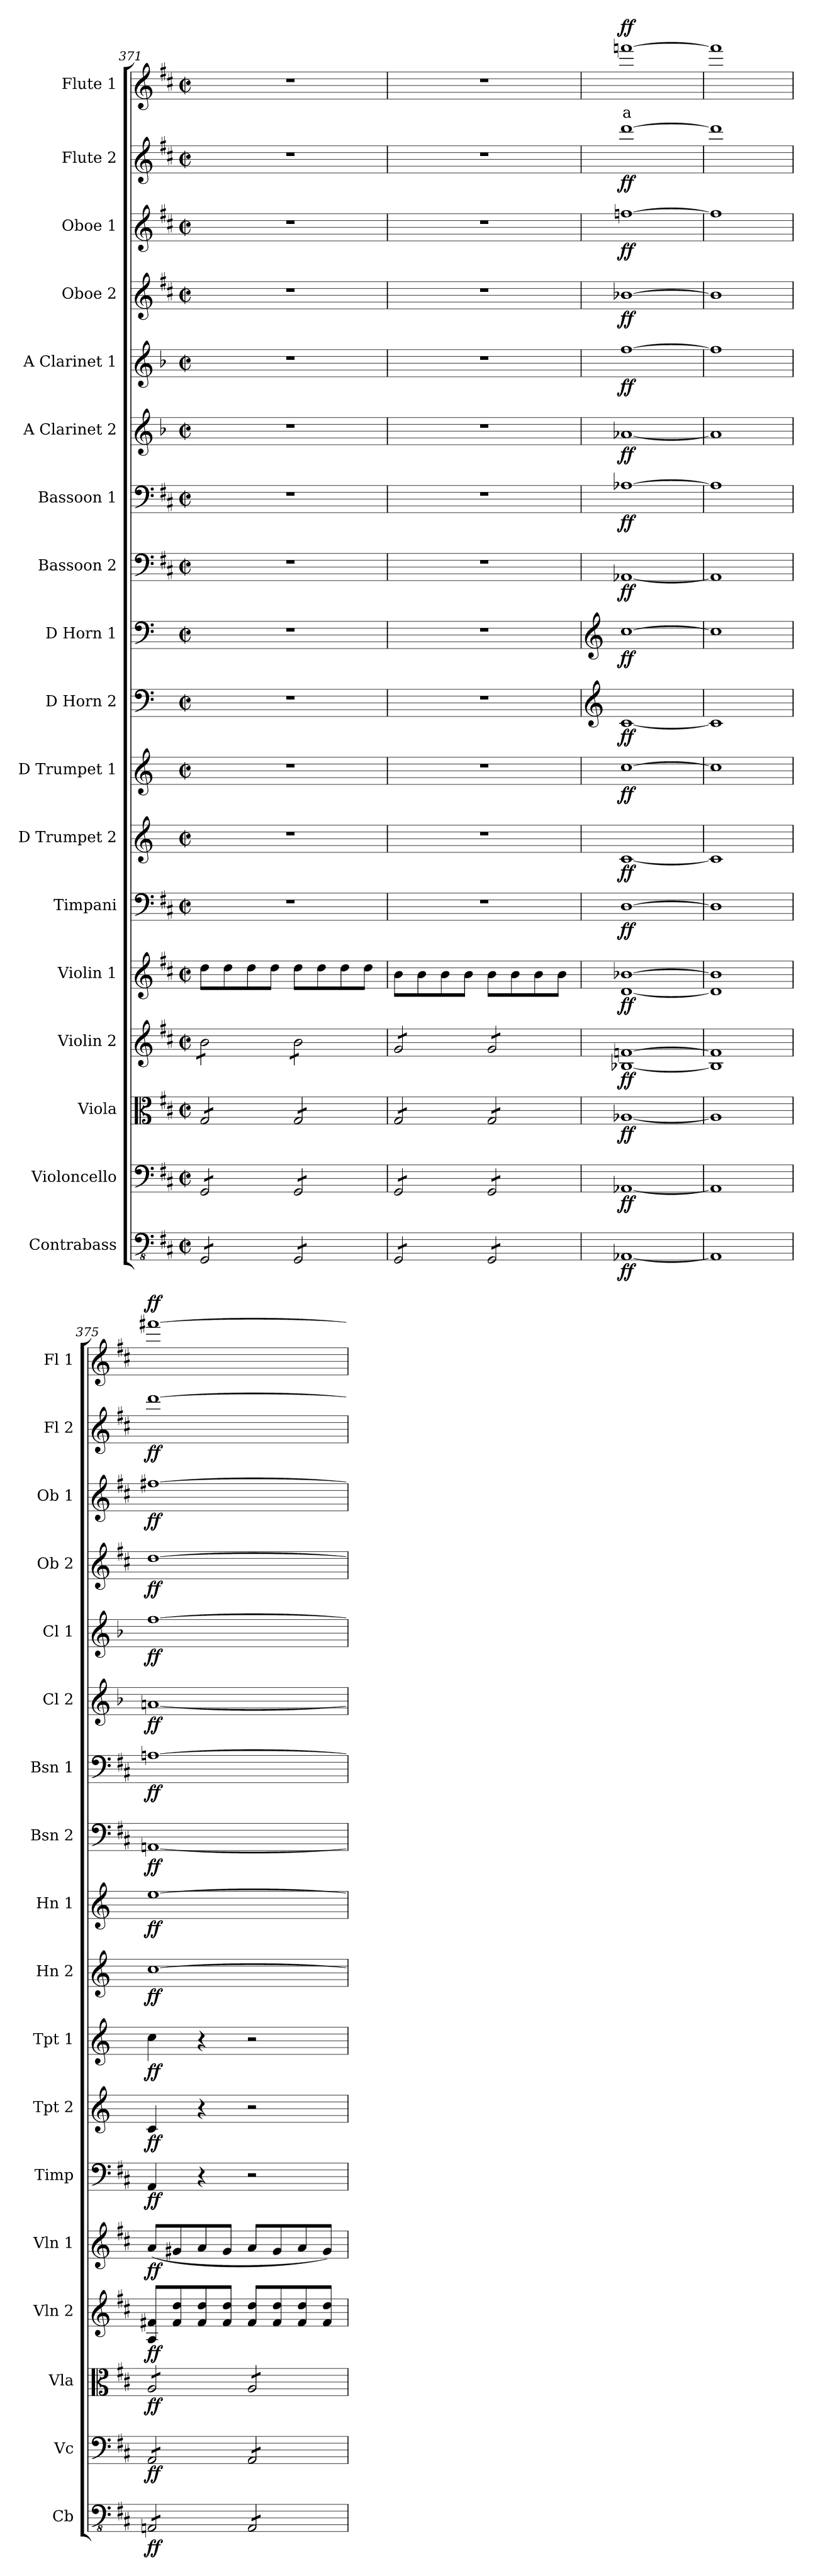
**kern	**dynam	**kern	**dynam	**kern	**dynam	**kern	**dynam	**kern	**dynam	**kern	**dynam	**kern	**dynam	**kern	**dynam	**kern	**dynam	**kern	**dynam	**kern	**dynam	**kern	**dynam	**kern	**dynam	**kern	**dynam	**kern	**dynam	**kern	**dynam	**kern	**dynam	**kern	**text	**dynam
*part18	*part18	*part17	*part17	*part16	*part16	*part15	*part15	*part14	*part14	*part13	*part13	*part12	*part12	*part11	*part11	*part10	*part10	*part9	*part9	*part8	*part8	*part7	*part7	*part6	*part6	*part5	*part5	*part4	*part4	*part3	*part3	*part2	*part2	*part1	*part1	*part1
*staff18	*staff18	*staff17	*staff17	*staff16	*staff16	*staff15	*staff15	*staff14	*staff14	*staff13	*staff13	*staff12	*staff12	*staff11	*staff11	*staff10	*staff10	*staff9	*staff9	*staff8	*staff8	*staff7	*staff7	*staff6	*staff6	*staff5	*staff5	*staff4	*staff4	*staff3	*staff3	*staff2	*staff2	*staff1	*staff1	*staff1
*I"Contrabass	*	*I"Violoncello	*	*I"Viola	*	*I"Violin 2	*	*I"Violin 1	*	*I"Timpani	*	*I"D Trumpet 2	*	*I"D Trumpet 1	*	*I"D Horn 2	*	*I"D Horn 1	*	*I"Bassoon 2	*	*I"Bassoon 1	*	*I"A Clarinet 2	*	*I"A Clarinet 1	*	*I"Oboe 2	*	*I"Oboe 1	*	*I"Flute 2	*	*I"Flute 1	*	*
*I'Cb	*	*I'Vc	*	*I'Vla	*	*I'Vln 2	*	*I'Vln 1	*	*I'Timp	*	*I'Tpt 2	*	*I'Tpt 1	*	*I'Hn 2	*	*I'Hn 1	*	*I'Bsn 2	*	*I'Bsn 1	*	*I'Cl 2	*	*I'Cl 1	*	*I'Ob 2	*	*I'Ob 1	*	*I'Fl 2	*	*I'Fl 1	*	*
*clefFv4	*	*clefF4	*	*clefC3	*	*clefG2	*	*clefG2	*	*clefF4	*	*clefG2	*	*clefG2	*	*clefF4	*	*clefF4	*	*clefF4	*	*clefF4	*	*clefG2	*	*clefG2	*	*clefG2	*	*clefG2	*	*clefG2	*	*clefG2	*	*
*	*	*	*	*	*	*	*	*	*	*	*	*ITrd-1c-2	*	*ITrd-1c-2	*	*ITrd6c10	*	*ITrd6c10	*	*	*	*	*	*ITrd2c3	*	*ITrd2c3	*	*	*	*	*	*	*	*	*	*
*k[f#c#]	*	*k[f#c#]	*	*k[f#c#]	*	*k[f#c#]	*	*k[f#c#]	*	*k[f#c#]	*	*k[f#c#]	*	*k[f#c#]	*	*k[f#c#]	*	*k[f#c#]	*	*k[f#c#]	*	*k[f#c#]	*	*k[f#c#]	*	*k[f#c#]	*	*k[f#c#]	*	*k[f#c#]	*	*k[f#c#]	*	*k[f#c#]	*	*
*M2/2	*	*M2/2	*	*M2/2	*	*M2/2	*	*M2/2	*	*M2/2	*	*M2/2	*	*M2/2	*	*M2/2	*	*M2/2	*	*M2/2	*	*M2/2	*	*M2/2	*	*M2/2	*	*M2/2	*	*M2/2	*	*M2/2	*	*M2/2	*	*
*met(c|)	*	*met(c|)	*	*met(c|)	*	*met(c|)	*	*met(c|)	*	*met(c|)	*	*met(c|)	*	*met(c|)	*	*met(c|)	*	*met(c|)	*	*met(c|)	*	*met(c|)	*	*met(c|)	*	*met(c|)	*	*met(c|)	*	*met(c|)	*	*met(c|)	*	*met(c|)	*	*
=371	=371	=371	=371	=371	=371	=371	=371	=371	=371	=371	=371	=371	=371	=371	=371	=371	=371	=371	=371	=371	=371	=371	=371	=371	=371	=371	=371	=371	=371	=371	=371	=371	=371	=371	=371	=371
*tremolo	*	*	*	*	*	*	*	*	*	*	*	*	*	*	*	*	*	*	*	*	*	*	*	*	*	*	*	*	*	*	*	*	*	*	*	*
*	*	*tremolo	*	*	*	*	*	*	*	*	*	*	*	*	*	*	*	*	*	*	*	*	*	*	*	*	*	*	*	*	*	*	*	*	*	*
*	*	*	*	*tremolo	*	*	*	*	*	*	*	*	*	*	*	*	*	*	*	*	*	*	*	*	*	*	*	*	*	*	*	*	*	*	*	*
*	*	*	*	*	*	*tremolo	*	*	*	*	*	*	*	*	*	*	*	*	*	*	*	*	*	*	*	*	*	*	*	*	*	*	*	*	*	*
8GGG/L	.	8GG/L	.	8G/L	.	8b\L	.	8dd\L	.	1r	.	1r	.	1r	.	1r	.	1r	.	1r	.	1r	.	1r	.	1r	.	1r	.	1r	.	1r	.	1r	.	.
8GGG/	.	8GG/	.	8G/	.	8b\	.	8dd\	.	.	.	.	.	.	.	.	.	.	.	.	.	.	.	.	.	.	.	.	.	.	.	.	.	.	.	.
8GGG/	.	8GG/	.	8G/	.	8b\	.	8dd\	.	.	.	.	.	.	.	.	.	.	.	.	.	.	.	.	.	.	.	.	.	.	.	.	.	.	.	.
8GGG/J	.	8GG/J	.	8G/J	.	8b\J	.	8dd\J	.	.	.	.	.	.	.	.	.	.	.	.	.	.	.	.	.	.	.	.	.	.	.	.	.	.	.	.
8GGG/L	.	8GG/L	.	8G/L	.	8b\L	.	8dd\L	.	.	.	.	.	.	.	.	.	.	.	.	.	.	.	.	.	.	.	.	.	.	.	.	.	.	.	.
8GGG/	.	8GG/	.	8G/	.	8b\	.	8dd\	.	.	.	.	.	.	.	.	.	.	.	.	.	.	.	.	.	.	.	.	.	.	.	.	.	.	.	.
8GGG/	.	8GG/	.	8G/	.	8b\	.	8dd\	.	.	.	.	.	.	.	.	.	.	.	.	.	.	.	.	.	.	.	.	.	.	.	.	.	.	.	.
8GGG/J	.	8GG/J	.	8G/J	.	8b\J	.	8dd\J	.	.	.	.	.	.	.	.	.	.	.	.	.	.	.	.	.	.	.	.	.	.	.	.	.	.	.	.
=372	=372	=372	=372	=372	=372	=372	=372	=372	=372	=372	=372	=372	=372	=372	=372	=372	=372	=372	=372	=372	=372	=372	=372	=372	=372	=372	=372	=372	=372	=372	=372	=372	=372	=372	=372	=372
8GGG/L	.	8GG/L	.	8G/L	.	8g/L	.	8b\L	.	1r	.	1r	.	1r	.	1r	.	1r	.	1r	.	1r	.	1r	.	1r	.	1r	.	1r	.	1r	.	1r	.	.
8GGG/	.	8GG/	.	8G/	.	8g/	.	8b\	.	.	.	.	.	.	.	.	.	.	.	.	.	.	.	.	.	.	.	.	.	.	.	.	.	.	.	.
8GGG/	.	8GG/	.	8G/	.	8g/	.	8b\	.	.	.	.	.	.	.	.	.	.	.	.	.	.	.	.	.	.	.	.	.	.	.	.	.	.	.	.
8GGG/J	.	8GG/J	.	8G/J	.	8g/J	.	8b\J	.	.	.	.	.	.	.	.	.	.	.	.	.	.	.	.	.	.	.	.	.	.	.	.	.	.	.	.
8GGG/L	.	8GG/L	.	8G/L	.	8g/L	.	8b\L	.	.	.	.	.	.	.	.	.	.	.	.	.	.	.	.	.	.	.	.	.	.	.	.	.	.	.	.
8GGG/	.	8GG/	.	8G/	.	8g/	.	8b\	.	.	.	.	.	.	.	.	.	.	.	.	.	.	.	.	.	.	.	.	.	.	.	.	.	.	.	.
8GGG/	.	8GG/	.	8G/	.	8g/	.	8b\	.	.	.	.	.	.	.	.	.	.	.	.	.	.	.	.	.	.	.	.	.	.	.	.	.	.	.	.
8GGG/J	.	8GG/J	.	8G/J	.	8g/J	.	8b\J	.	.	.	.	.	.	.	.	.	.	.	.	.	.	.	.	.	.	.	.	.	.	.	.	.	.	.	.
*	*	*	*	*	*	*Xtremolo	*	*	*	*	*	*	*	*	*	*	*	*	*	*	*	*	*	*	*	*	*	*	*	*	*	*	*	*	*	*
*	*	*	*	*Xtremolo	*	*	*	*	*	*	*	*	*	*	*	*	*	*	*	*	*	*	*	*	*	*	*	*	*	*	*	*	*	*	*	*
*	*	*Xtremolo	*	*	*	*	*	*	*	*	*	*	*	*	*	*	*	*	*	*	*	*	*	*	*	*	*	*	*	*	*	*	*	*	*	*
*Xtremolo	*	*	*	*	*	*	*	*	*	*	*	*	*	*	*	*	*	*	*	*	*	*	*	*	*	*	*	*	*	*	*	*	*	*	*	*
=373	=373	=373	=373	=373	=373	=373	=373	=373	=373	=373	=373	=373	=373	=373	=373	=373	=373	=373	=373	=373	=373	=373	=373	=373	=373	=373	=373	=373	=373	=373	=373	=373	=373	=373	=373	=373
*	*	*	*	*	*	*	*	*	*	*	*	*	*	*	*	*clefG2	*	*clefG2	*	*	*	*	*	*	*	*	*	*	*	*	*	*	*	*	*	*
!	!LO:DY:b	!	!LO:DY:b	!	!LO:DY:b	!	!LO:DY:b	!	!LO:DY:b	!	!LO:DY:b	!	!LO:DY:b	!	!LO:DY:b	!	!LO:DY:b	!	!LO:DY:b	!	!LO:DY:b	!	!LO:DY:b	!	!LO:DY:b	!	!LO:DY:b	!	!LO:DY:b	!	!LO:DY:b	!	!LO:DY:b	!	!LO:LY:b:color=#FF0000	!LO:DY:b
[1AAA-X	ff	[1AA-X	ff	[1A-X	ff	[1B-X [1fn	ff	[1d [1b-X	ff	[1D	ff	[1d	ff	[1dd	ff	[1D	ff	[1d	ff	[1AA-X	ff	[1A-X	ff	[1fn	ff	[1dd	ff	[1b-X	ff	[1ffn	ff	[1ddd	ff	[1fffn	a	ff
=374	=374	=374	=374	=374	=374	=374	=374	=374	=374	=374	=374	=374	=374	=374	=374	=374	=374	=374	=374	=374	=374	=374	=374	=374	=374	=374	=374	=374	=374	=374	=374	=374	=374	=374	=374	=374
1AAA-]	.	1AA-]	.	1A-]	.	1B-] 1f]	.	1d] 1b-]	.	1D]	.	1d]	.	1dd]	.	1D]	.	1d]	.	1AA-]	.	1A-]	.	1f]	.	1dd]	.	1b-]	.	1ff]	.	1ddd]	.	1fff]	.	.
!!LO:PB:g=z
=375	=375	=375	=375	=375	=375	=375	=375	=375	=375	=375	=375	=375	=375	=375	=375	=375	=375	=375	=375	=375	=375	=375	=375	=375	=375	=375	=375	=375	=375	=375	=375	=375	=375	=375	=375	=375
!	!LO:DY:b	!	!LO:DY:b	!	!LO:DY:b	!	!LO:DY:b	!	!LO:DY:b	!	!LO:DY:b	!	!LO:DY:b	!	!LO:DY:b	!	!LO:DY:b	!	!LO:DY:b	!	!LO:DY:b	!	!LO:DY:b	!	!LO:DY:b	!	!LO:DY:b	!	!LO:DY:b	!	!LO:DY:b	!	!LO:DY:b	!	!	!LO:DY:b
*tremolo	*	*	*	*	*	*	*	*	*	*	*	*	*	*	*	*	*	*	*	*	*	*	*	*	*	*	*	*	*	*	*	*	*	*	*	*
*	*	*tremolo	*	*	*	*	*	*	*	*	*	*	*	*	*	*	*	*	*	*	*	*	*	*	*	*	*	*	*	*	*	*	*	*	*	*
*	*	*	*	*tremolo	*	*	*	*	*	*	*	*	*	*	*	*	*	*	*	*	*	*	*	*	*	*	*	*	*	*	*	*	*	*	*	*
8AAAn/L	ff	8AA/L	ff	8A/L	ff	8A/ 8f#X/L	ff	(8a/L	ff	4AA/	ff	4d/	ff	4dd\	ff	[1d	ff	[1f#	ff	[1AAn	ff	[1An	ff	[1f#X	ff	[1dd	ff	[1dd	ff	[1ff#X	ff	[1ddd	ff	[1fff#X	.	ff
8AAAn/	.	8AA/	.	8A/	.	8f#/ 8dd/	.	8g#X/	.	.	.	.	.	.	.	.	.	.	.	.	.	.	.	.	.	.	.	.	.	.	.	.	.	.	.	.
8AAAn/	.	8AA/	.	8A/	.	8f#/ 8dd/	.	8a/	.	4r	.	4r	.	4r	.	.	.	.	.	.	.	.	.	.	.	.	.	.	.	.	.	.	.	.	.	.
8AAAn/J	.	8AA/J	.	8A/J	.	8f#/ 8dd/J	.	8g#/J	.	.	.	.	.	.	.	.	.	.	.	.	.	.	.	.	.	.	.	.	.	.	.	.	.	.	.	.
8AAA/L	.	8AA/L	.	8A/L	.	8f#/ 8dd/L	.	8a/L	.	2r	.	2r	.	2r	.	.	.	.	.	.	.	.	.	.	.	.	.	.	.	.	.	.	.	.	.	.
8AAA/	.	8AA/	.	8A/	.	8f#/ 8dd/	.	8g#/	.	.	.	.	.	.	.	.	.	.	.	.	.	.	.	.	.	.	.	.	.	.	.	.	.	.	.	.
8AAA/	.	8AA/	.	8A/	.	8f#/ 8dd/	.	8a/	.	.	.	.	.	.	.	.	.	.	.	.	.	.	.	.	.	.	.	.	.	.	.	.	.	.	.	.
8AAA/J	.	8AA/J	.	8A/J	.	8f#/ 8dd/J	.	8g#/J)	.	.	.	.	.	.	.	.	.	.	.	.	.	.	.	.	.	.	.	.	.	.	.	.	.	.	.	.
*	*	*	*	*Xtremolo	*	*	*	*	*	*	*	*	*	*	*	*	*	*	*	*	*	*	*	*	*	*	*	*	*	*	*	*	*	*	*	*
*	*	*Xtremolo	*	*	*	*	*	*	*	*	*	*	*	*	*	*	*	*	*	*	*	*	*	*	*	*	*	*	*	*	*	*	*	*	*	*
*Xtremolo	*	*	*	*	*	*	*	*	*	*	*	*	*	*	*	*	*	*	*	*	*	*	*	*	*	*	*	*	*	*	*	*	*	*	*	*
=	=	=	=	=	=	=	=	=	=	=	=	=	=	=	=	=	=	=	=	=	=	=	=	=	=	=	=	=	=	=	=	=	=	=	=	=
*-	*-	*-	*-	*-	*-	*-	*-	*-	*-	*-	*-	*-	*-	*-	*-	*-	*-	*-	*-	*-	*-	*-	*-	*-	*-	*-	*-	*-	*-	*-	*-	*-	*-	*-	*-	*-
